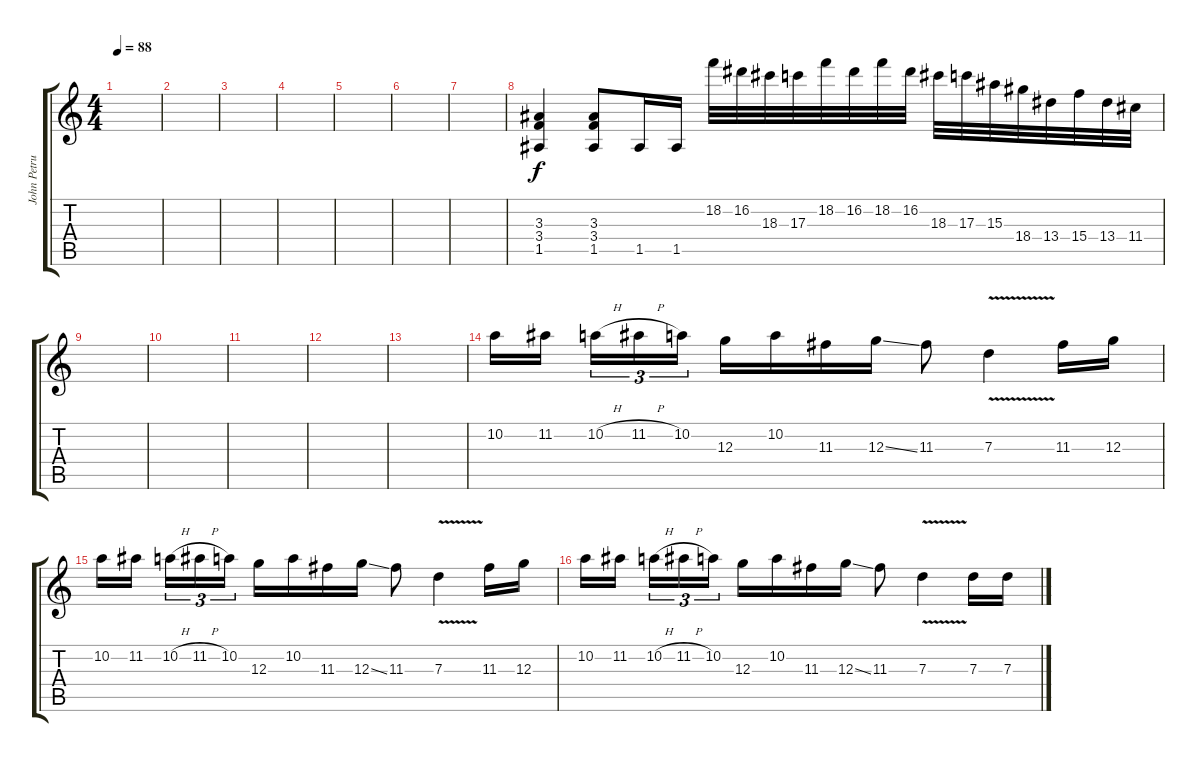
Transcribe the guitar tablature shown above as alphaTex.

\track ("John Petrucci" "John Petru") {instrument distortionguitar}
\staff {score tabs}
\tuning (E4 B3 G3 D3 A2 D2) {hide}
\ts (4 4)
\tempo 88
\clef g2
\ks c
|
|
|
|
|
|
|
(3.3 3.4 1.5).4{volume 13} (3.3 3.4 1.5).8 1.5.16 1.5.16 18.2.32 16.2.32 18.3.32 17.3.32 18.2.32 16.2.32 18.2.32 16.2.32 18.3.32 17.3.32 15.3.32 18.4.32 13.4.32 15.4.32 13.4.32 11.4.32 |
|
|
|
|
|
10.2.16 11.2.16 10.2{h}.16{tu (3 2)} 11.2{h}.16{tu (3 2)} 10.2.16{tu (3 2)} 12.3.16 10.2.16 11.3.16 12.3{ss}.16 11.3.8 7.3{v}.4 11.3.16 12.3.16 |
10.2.16 11.2.16 10.2{h}.16{tu (3 2)} 11.2{h}.16{tu (3 2)} 10.2.16{tu (3 2)} 12.3.16 10.2.16 11.3.16 12.3{ss}.16 11.3.8 7.3{v}.4 11.3.16 12.3.16 |
10.2.16 11.2.16 10.2{h}.16{tu (3 2)} 11.2{h}.16{tu (3 2)} 10.2.16{tu (3 2)} 12.3.16 10.2.16 11.3.16 12.3{ss}.16 11.3.8 7.3{v}.4 7.3.16 7.3.16
